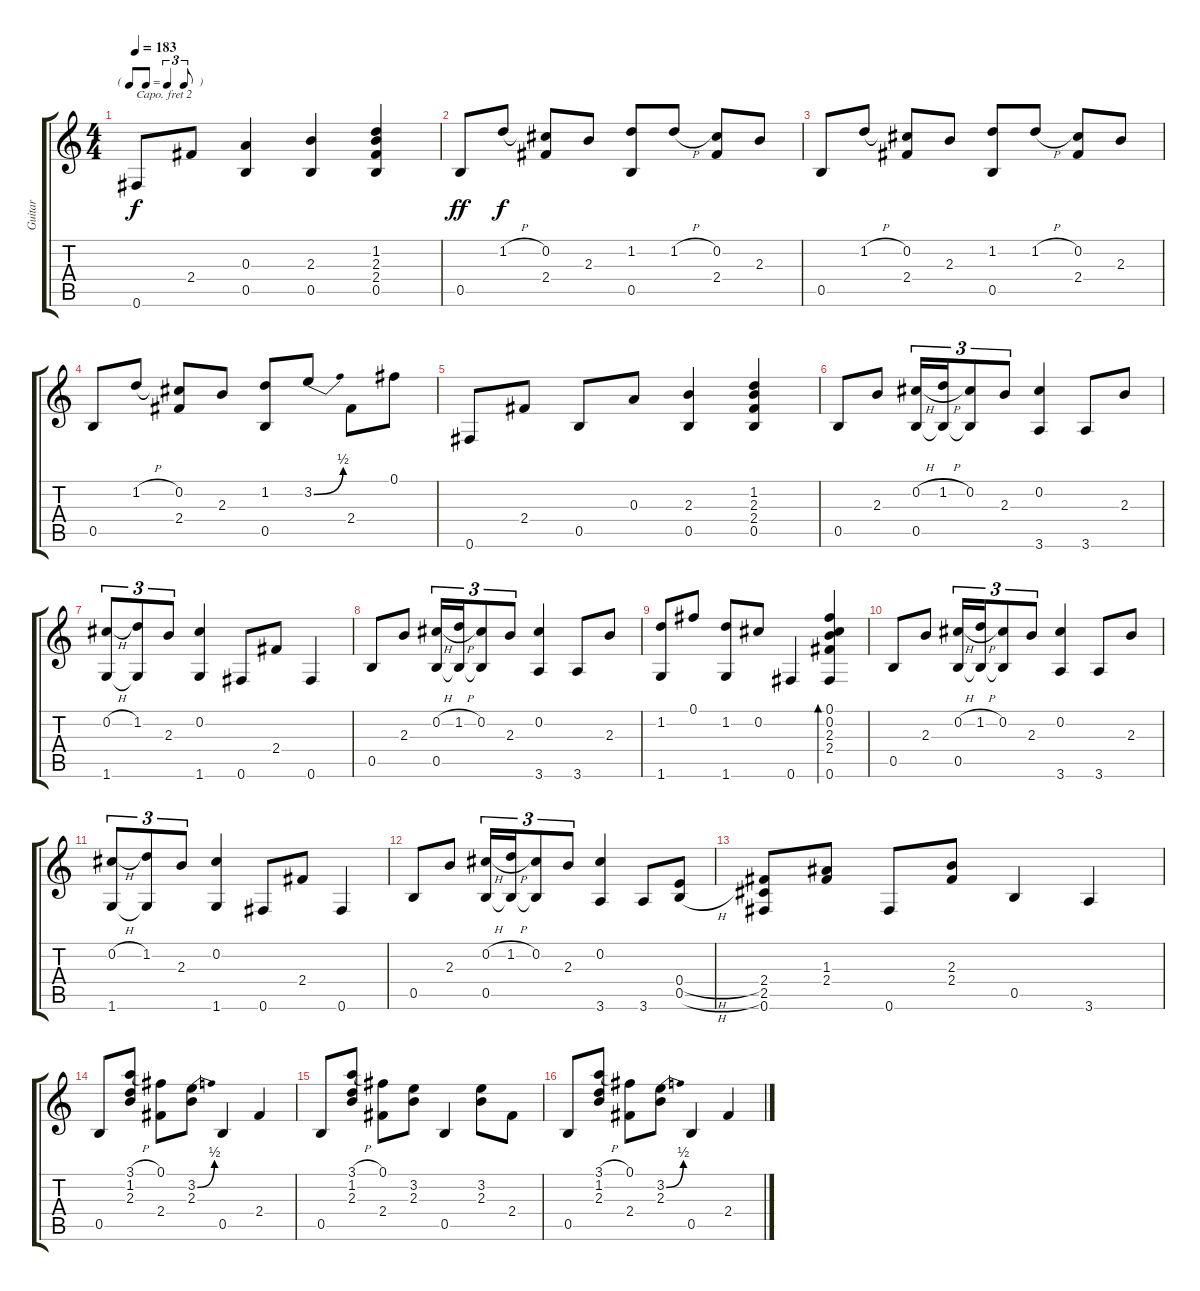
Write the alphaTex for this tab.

\track ("Guitar" "Guitar") {instrument acousticguitarsteel}
\staff {score tabs}
\capo 2
\tuning (E4 B3 G3 D3 A2 E2) {hide}
\ts (4 4)
\tf triplet8th
\tempo 183
\clef g2
\ks c
0.6.8{dy f} 2.4.8 (0.3 0.5).4 (2.3 0.5).4 (1.2 2.3 2.4 0.5).4 |
0.5.8{dy ff} 1.2{h}.8{dy f} (0.2 2.4).8 2.3.8 (1.2 0.5).8 1.2{h}.8 (0.2 2.4).8 2.3.8 |
0.5.8 1.2{h}.8 (0.2 2.4).8 2.3.8 (1.2 0.5).8 1.2{h}.8 (0.2 2.4).8 2.3.8 |
0.5.8 1.2{h}.8 (0.2 2.4).8 2.3.8 (1.2 0.5).8 3.2{be (bend 0 0 60 2)}.8 2.4.8 0.1.8 |
0.6.8 2.4.8 0.5.8 0.3.8 (2.3 0.5).4 (1.2 2.3 2.4 0.5).4 |
0.5.8 2.3.8 (0.2{h} 0.5).16{tu (3 2)} (1.2{h} 0.5{t}).16{tu (3 2)} (0.2 0.5{t}).8{tu (3 2)} 2.3.8{tu (3 2)} (0.2 3.6).4 3.6.8 2.3.8 |
(0.2{h} 1.6).8{tu (3 2)} (1.2 1.6{t}).8{tu (3 2)} 2.3.8{tu (3 2)} (0.2 1.6).4 0.6.8 2.4.8 0.6.4 |
0.5.8 2.3.8 (0.2{h} 0.5).16{tu (3 2)} (1.2{h} 0.5{t}).16{tu (3 2)} (0.2 0.5{t}).8{tu (3 2)} 2.3.8{tu (3 2)} (0.2 3.6).4 3.6.8 2.3.8 |
(1.2 1.6).8 0.1.8 (1.2 1.6).8 0.2.8 0.6.4 (0.1 0.2 2.3 2.4 0.6).4{bd 60} |
0.5.8 2.3.8 (0.2{h} 0.5).16{tu (3 2)} (1.2{h} 0.5{t}).16{tu (3 2)} (0.2 0.5{t}).8{tu (3 2)} 2.3.8{tu (3 2)} (0.2 3.6).4 3.6.8 2.3.8 |
(0.2{h} 1.6).8{tu (3 2)} (1.2 1.6{t}).8{tu (3 2)} 2.3.8{tu (3 2)} (0.2 1.6).4 0.6.8 2.4.8 0.6.4 |
0.5.8 2.3.8 (0.2{h} 0.5).16{tu (3 2)} (1.2{h} 0.5{t}).16{tu (3 2)} (0.2 0.5{t}).8{tu (3 2)} 2.3.8{tu (3 2)} (0.2 3.6).4 3.6.8 (0.4{h} 0.5{h}).8 |
(2.4 2.5 0.6).8 (1.3 2.4).8 0.6.8 (2.3 2.4).8 0.5.4 3.6.4 |
0.5.8 (3.1{h} 1.2 2.3).8 (0.1 2.4).8 (3.2{be (bend 0 0 60 2)} 2.3).8 0.5.4 2.4.4 |
0.5.8 (3.1{h} 1.2 2.3).8 (0.1 2.4).8 (3.2 2.3).8 0.5.4 (3.2 2.3).8 2.4.8 |
0.5.8 (3.1{h} 1.2 2.3).8 (0.1 2.4).8 (3.2{be (bend 0 0 60 2)} 2.3).8 0.5.4 2.4.4
